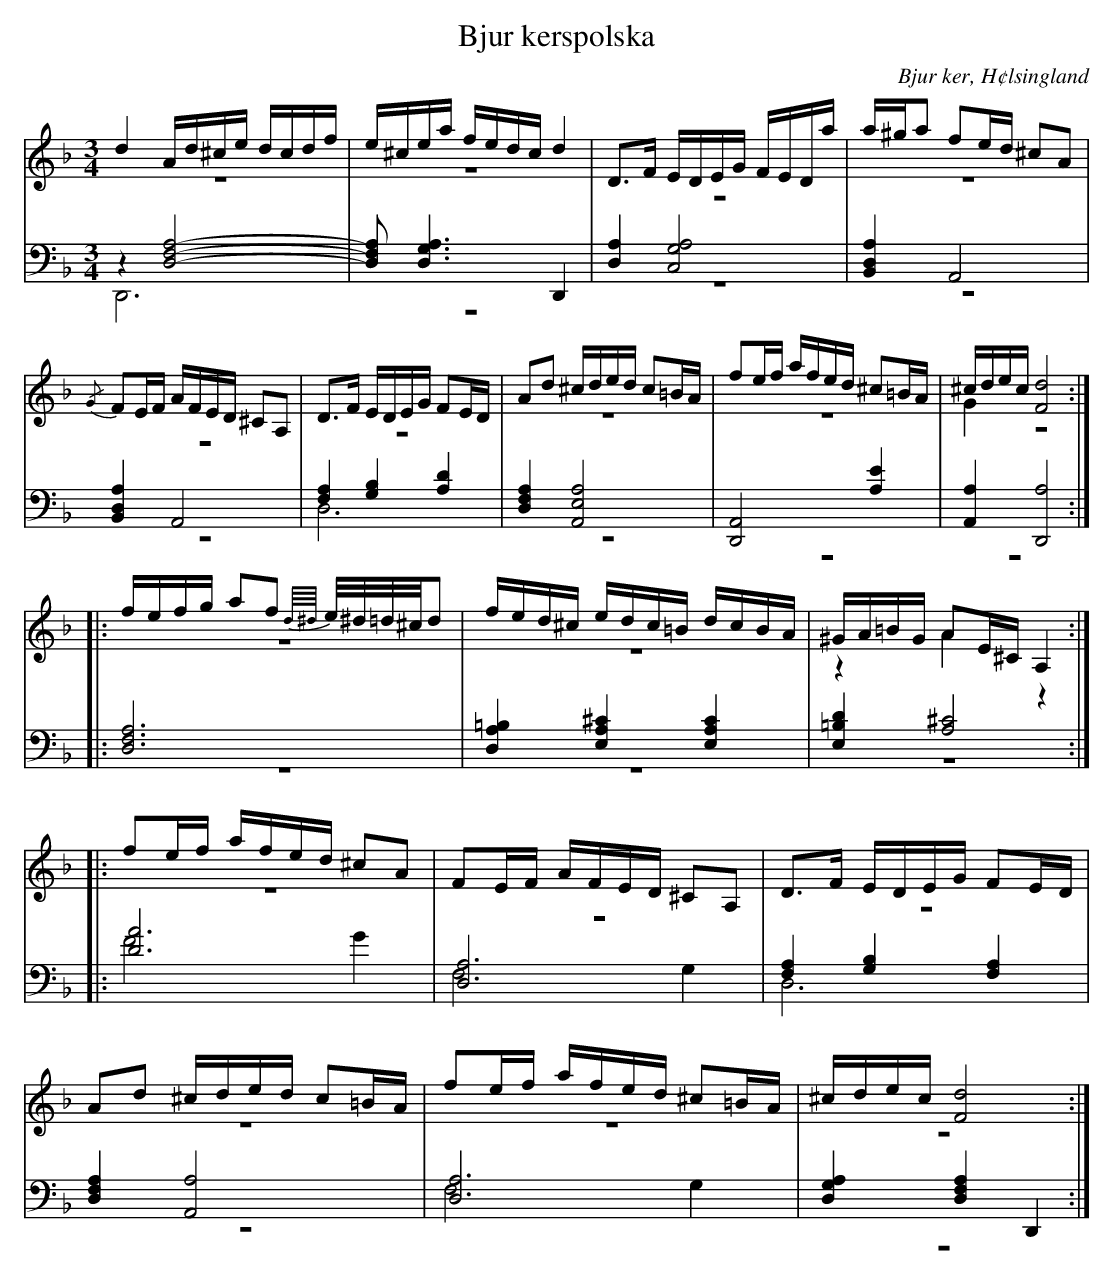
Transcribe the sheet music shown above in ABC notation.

X:1
T: Bjur kerspolska
O: Bjur ker, H¢lsingland
M: 3/4
L: 1/16
K: Dm
V:1
V:2 merge
V:3
V:4 merge
V:1
d4 Ad^ce dcdf |e^cea fedc d4|D2>F2 EDEG FEDa|a^ga2 f2ed ^c2A2|
{/G}F2EF AFED ^C2A,2|D2>F2 EDEG F2ED|A2d2 ^cded c2=BA|f2ef afed ^c2=BA|^cdec [F8d8]:|
|:fefg a2f2 {d//^d//}e/^d/=d/^c/d2 |fed^c edc=B dcBA|^GA=BG A2E^C A,4:|
|:f2ef afed ^c2A2|F2EF AFED ^C2A,2|D2>F2 EDEG F2ED|
A2d2 ^cded c2=BA|f2ef afed ^c2=BA|^cdec [F8d8]:|
V:2
z12|z12|z12|z12|
z12|z12|z12|z12|G4 z8:|
|:z12|z12|z4 A4 z4:|
|:z12|z12|z12|
z12|z12|z12:|
V:3 clef=bass
z4 [D,8F,8 A,8]-|[D,2F,2 A,2] [D,6G,6A,6] D,,4|[D,4A,4] [C,8G,8A,8]|[B,,4D,4A,4] A,,8|
[B,,4D,4A,4] A,,8|[F,4A,4] [G,4B,4] [A,4D4]|[D,4F,4A,4] [A,,8E,8A,8]|[D,,8A,,8] [A,4E4]|[A,,4A,4] [D,,8A,8]:|
|:[D,12F,12A,12]|[D,4A,4=B,4] [E,4A,4^C4] [E,4A,4C4]|[E,4=B,4D4] [A,8^C8]:|
|:[D12A12]|[D,12A,12]|[F,4A,4] [G,4B,4] [F,4A,4]|
[D,4F,4A,4] [A,,8A,8]|[D,12A,12]|[D,4G,4A,4] [D,4F,4A,4] D,,4:|
V:4 clef=bass
D,,12|z12|z12|z12|
z12|D,12|z12|z12|z12:|
|:z12|z12|z12:|
|:F8 G4|F,8 G,4|D,12|
z12|F,8 G,4|z12:|
